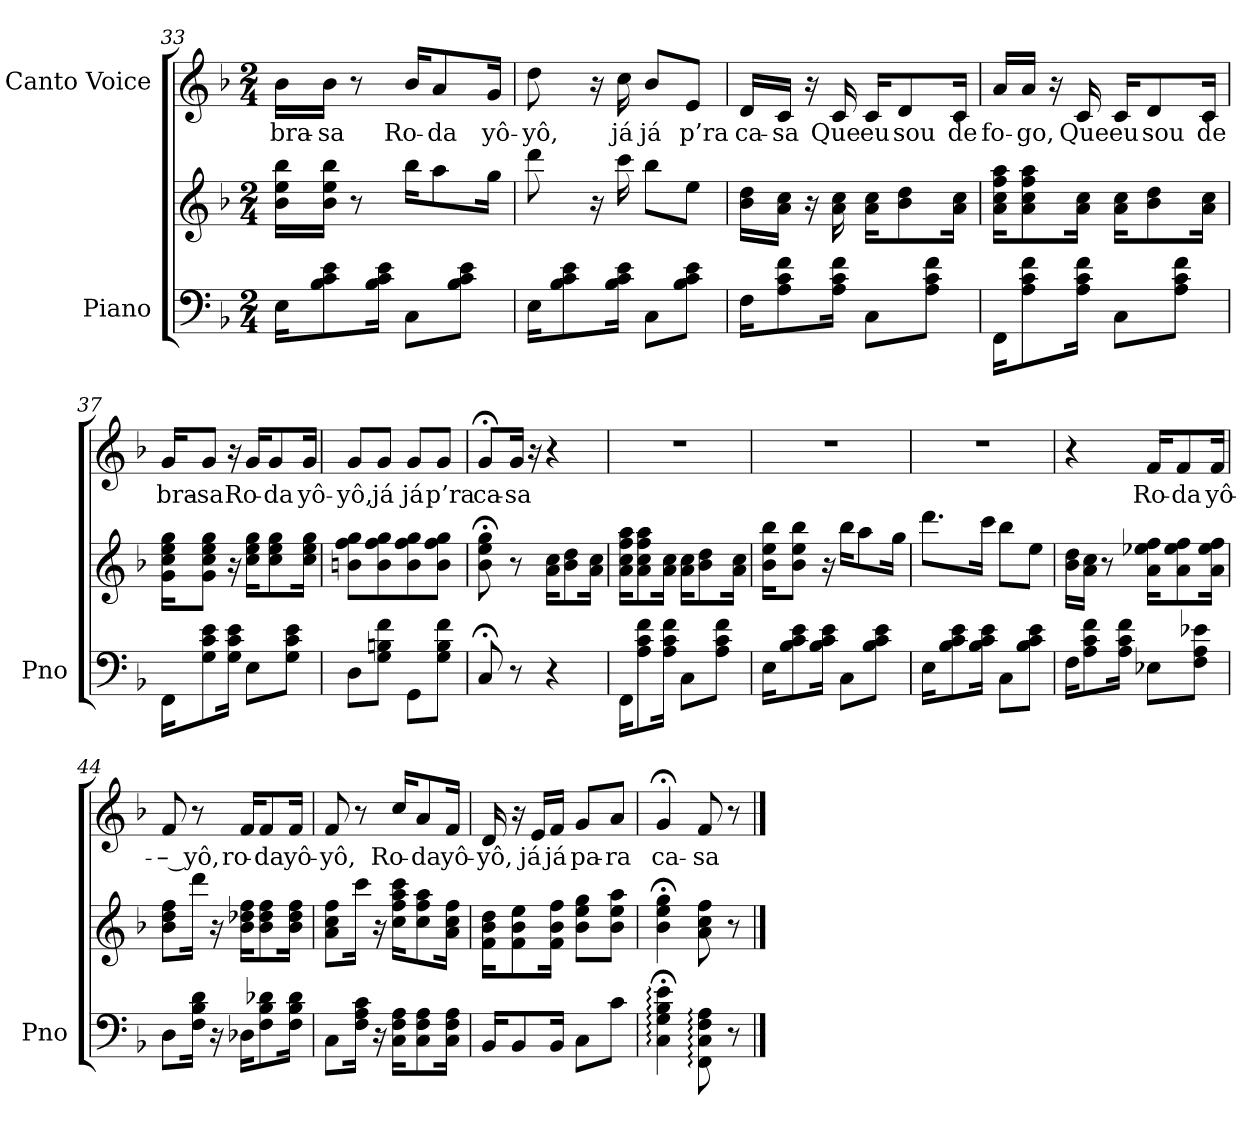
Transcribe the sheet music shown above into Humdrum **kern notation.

**kern	**kern	**kern	**text
*part2	*part2	*part1	*part1
*staff3	*staff2	*staff1	*staff1
*I"Piano	*	*I"Canto Voice	*
*I'Pno	*	*	*
*clefF4	*clefG2	*clefG2	*
*k[b-]	*k[b-]	*k[b-]	*
*M2/4	*M2/4	*M2/4	*
=33	=33	=33	=33
16E\KL	16b-\ 16ee\ 16bb-\LL	16b-\LL	bra-
8B-\ 8c\ 8e\	16b-\ 16ee\ 16bb-\JJ	16b-\JJ	-sa
.	8r	8r	.
16B-\ 16c\ 16e\Jk	.	.	.
8C\L	16bb-\KL	16b-/KL	Ro-
.	8aa\	8a/	-da
8B-\ 8c\ 8e\J	.	.	.
.	16gg\Jk	16g/Jk	yô-
=34	=34	=34	=34
16E\KL	8ddd\	8dd\	-yô,
8B-\ 8c\ 8e\	.	.	.
.	16r	16r	.
16B-\ 16c\ 16e\Jk	16ccc\	16cc\	já
8C\L	8bb-\L	8b-/L	já
8B-\ 8c\ 8e\J	8ee\J	8e/J	p’ra
=35	=35	=35	=35
16F\KL	16b-\ 16dd\LL	16d/LL	ca-
8A\ 8c\ 8f\	16a\ 16cc\JJ	16c/JJ	-sa
.	16r	16r	.
16A\ 16c\ 16f\Jk	16a\ 16cc\	16c/	Que
8C\L	16a\ 16cc\KL	16c/KL	eu
.	8b-\ 8dd\	8d/	sou
8A\ 8c\ 8f\J	.	.	.
.	16a\ 16cc\Jk	16c/Jk	de
=36	=36	=36	=36
16FF\KL	16a\ 16cc\ 16ff\ 16aa\KL	16a/LL	fo-
8A\ 8c\ 8f\	8a\ 8cc\ 8ff\ 8aa\	16a/JJ	-go,
.	.	16r	.
16A\ 16c\ 16f\Jk	16a\ 16cc\Jk	16c/	Que
8C\L	16a\ 16cc\KL	16c/KL	eu
.	8b-\ 8dd\	8d/	sou
8A\ 8c\ 8f\J	.	.	.
.	16a\ 16cc\Jk	16c/Jk	de
=37	=37	=37	=37
16FF\KL	16g\ 16cc\ 16ee\ 16gg\KL	16g/KL	bra-
8G\ 8c\ 8e\	8g\ 8cc\ 8ee\ 8gg\J	8g/J	-sa
16G\ 16c\ 16e\Jk	16r	16r	.
8E\L	16cc\ 16ee\ 16gg\KL	16g/KL	Ro-
.	8cc\ 8ee\ 8gg\	8g/	-da
8G\ 8c\ 8e\J	.	.	.
.	16cc\ 16ee\ 16gg\Jk	16g/Jk	yô-
=38	=38	=38	=38
8D\L	8bn\ 8ff\ 8gg\L	8g/L	-yô,
8G\ 8Bn\ 8f\J	8b\ 8ff\ 8gg\	8g/J	já
8GG\L	8b\ 8ff\ 8gg\	8g/L	já
8G\ 8B\ 8f\J	8b\ 8ff\ 8gg\J	8g/J	p’ra
=39	=39	=39	=39
8C;/	8b-\;< 8ee\;< 8gg\;<	8g;</L	ca-
8r	8r	16g/Jk	-sa
.	.	16r	.
4r	16a\ 16cc\KL	4r	.
.	8b-\ 8dd\	.	.
.	16a\ 16cc\Jk	.	.
=40	=40	=40	=40
16FF\KL	16a\ 16cc\ 16ff\ 16aa\KL	2r	.
8A\ 8c\ 8f\	8a\ 8cc\ 8ff\ 8aa\	.	.
16A\ 16c\ 16f\Jk	16a\ 16cc\Jk	.	.
8C\L	16a\ 16cc\KL	.	.
.	8b-\ 8dd\	.	.
8A\ 8c\ 8f\J	.	.	.
.	16a\ 16cc\Jk	.	.
=41	=41	=41	=41
16E\KL	16b-\ 16ee\ 16bb-\KL	2r	.
8B-\ 8c\ 8e\	8b-\ 8ee\ 8bb-\J	.	.
16B-\ 16c\ 16e\Jk	16r	.	.
8C\L	16bb-\KL	.	.
.	8aa\	.	.
8B-\ 8c\ 8e\J	.	.	.
.	16gg\Jk	.	.
=42	=42	=42	=42
16E\KL	8.ddd\L	2r	.
8B-\ 8c\ 8e\	.	.	.
16B-\ 16c\ 16e\Jk	16ccc\Jk	.	.
8C\L	8bb-\L	.	.
8B-\ 8c\ 8e\J	8ee\J	.	.
=43	=43	=43	=43
16F\KL	16b-\ 16dd\LL	4r	.
8A\ 8c\ 8f\	16a\ 16cc\JJ	.	.
.	8r	.	.
16A\ 16c\ 16f\Jk	.	.	.
8E-X\L	16a\ 16ee-X\ 16ff\KL	16f/KL	Ro-
.	8a\ 8ee-\ 8ff\	8f/	-da
8F\ 8A\ 8e-X\J	.	.	.
.	16a\ 16ee-\ 16ff\Jk	16f/Jk	yô-
=44	=44	=44	=44
8D\L	8b-\ 8dd\ 8ff\L	8f/	-– yô,
16F\ 16B-\ 16d\Jk	16ddd\Jk	8r	.
16r	16r	.	.
16D-X\KL	16b-\ 16dd-X\ 16ff\KL	16f/KL	ro-
8F\ 8B-\ 8d-X\	8b-\ 8dd-\ 8ff\	8f/	-da
16F\ 16B-\ 16d-\Jk	16b-\ 16dd-\ 16ff\Jk	16f/Jk	yô-
=45	=45	=45	=45
8C\L	8a\ 8cc\ 8ff\L	8f/	-yô,
16F\ 16A\ 16c\Jk	16ccc\Jk	8r	.
16r	16r	.	.
16C\ 16F\ 16A\KL	16cc\ 16ff\ 16aa\ 16ccc\KL	16cc/KL	Ro-
8C\ 8F\ 8A\	8cc\ 8ff\ 8aa\	8a/	-da
16C\ 16F\ 16A\Jk	16a\ 16cc\ 16ff\Jk	16f/Jk	yô-
=46	=46	=46	=46
16BB-/KL	16f\ 16b-\ 16dd\KL	16d/	-yô,
8BB-/	8f\ 8b-\ 8ee\	16r	.
.	.	16e/LL	já
16BB-/Jk	16f\ 16b-\ 16ff\Jk	16f/JJ	já
8C\L	8b-\ 8ee\ 8gg\L	8g/L	pa-
8c\J	8b-\ 8ee\ 8aa\J	8a/J	-ra
=47	=47	=47	=47
4C\:;< 4G\:;< 4B-\:;< 4e\:;<	4b-\;< 4ee\;< 4gg\;<	4g;</	ca-
8FF\: 8C\: 8F\: 8A\:	8a\ 8cc\ 8ff\	8f/	-sa
8r	8r	8r	.
==	==	==	==
*-	*-	*-	*-
